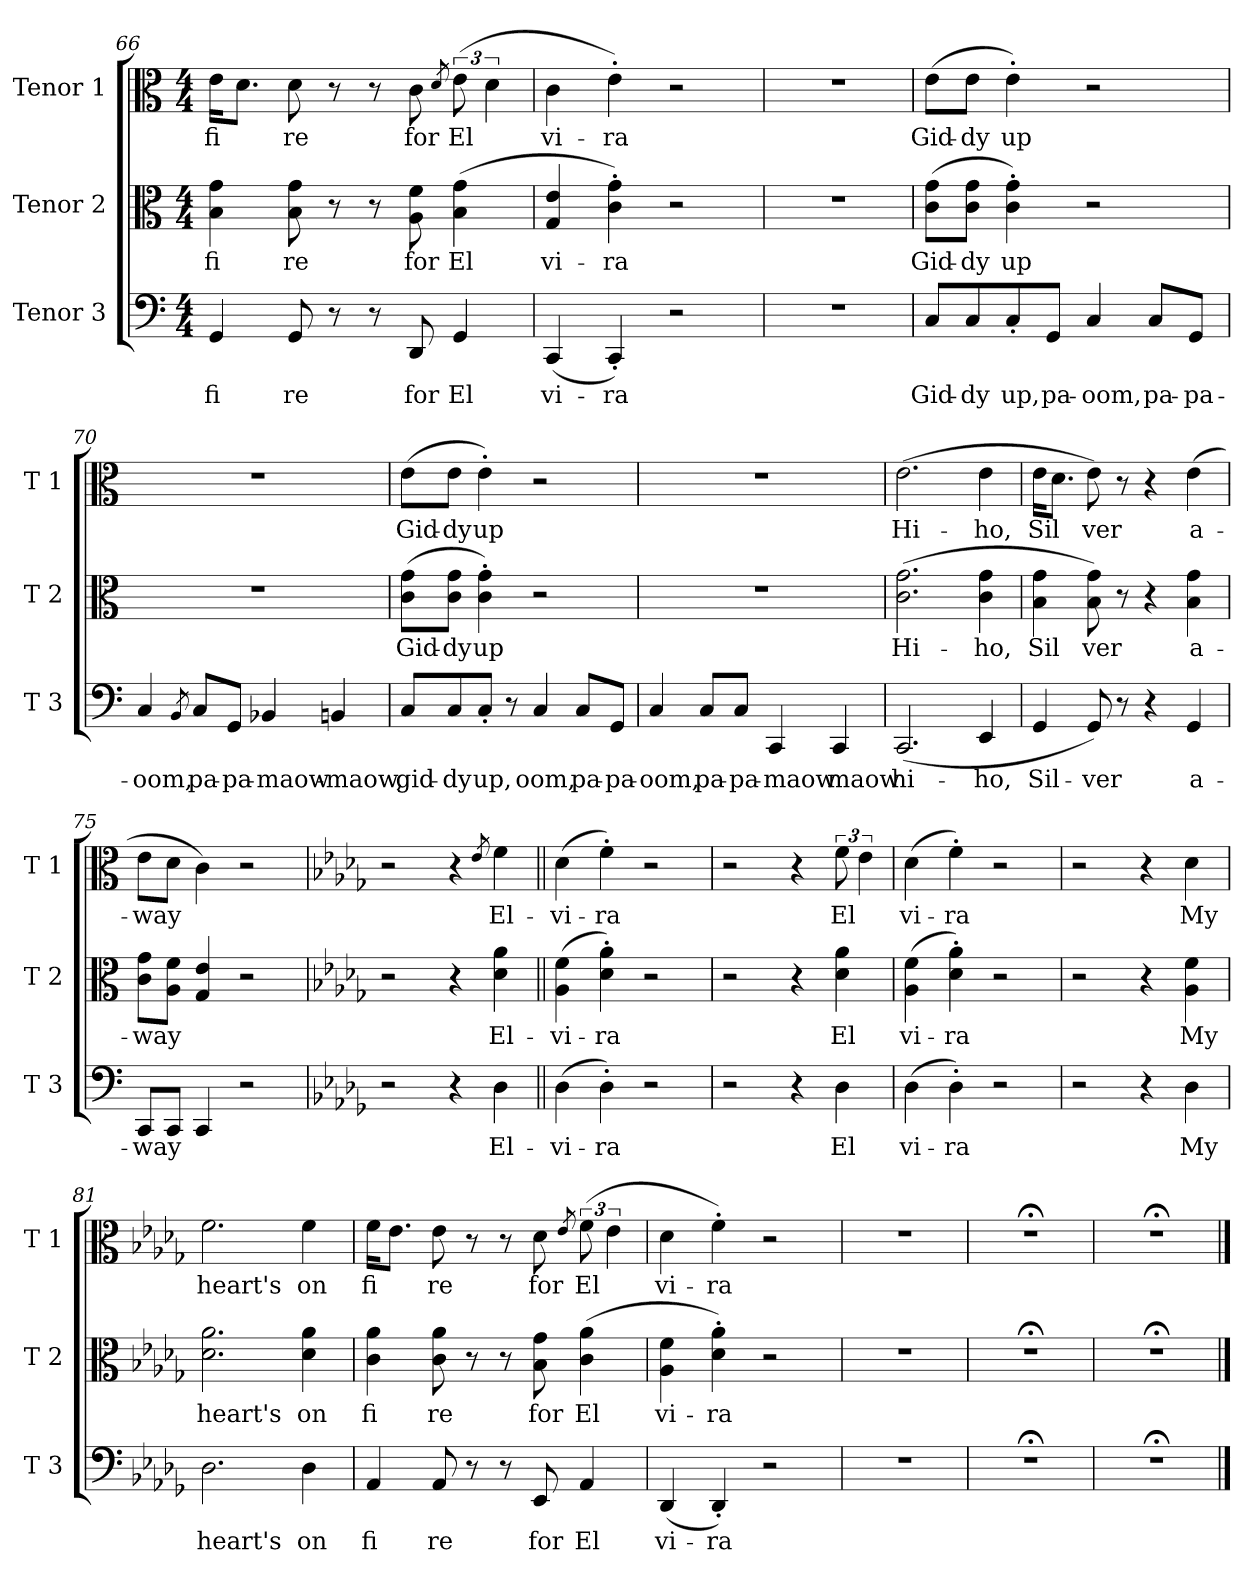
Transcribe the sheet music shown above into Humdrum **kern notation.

**kern	**text	**kern	**text	**kern	**text
*part3	*part3	*part2	*part2	*part1	*part1
*staff3	*staff3	*staff2	*staff2	*staff1	*staff1
*I"Tenor 3	*	*I"Tenor 2	*	*I"Tenor 1	*
*I'T 3	*	*I'T 2	*	*I'T 1	*
*clefF4	*	*clefC3	*	*clefC3	*
*k[]	*	*k[]	*	*k[]	*
*M4/4	*	*M4/4	*	*M4/4	*
=66	=66	=66	=66	=66	=66
!	!LO:LY:b	!	!LO:LY:b	!	!LO:LY:b
4GG/	fi	4B\ 4g\	fi	16e\KL	fi
.	.	.	.	8.d\J	.
!	!LO:LY:b	!	!LO:LY:b	!	!LO:LY:b
8GG/	re	8B\ 8g\	re	8d\	re
8r	.	8r	.	8r	.
8r	.	8r	.	8r	.
!	!LO:LY:b	!	!LO:LY:b	!	!LO:LY:b
8DD/	for	8A\ 8f\	for	8c\	for
.	.	.	.	8qd/	.
!	!LO:LY:b	!	!LO:LY:b	!	!LO:LY:b
4GG/	El	(>4B\ 4g\	El	(>12e\	El
.	.	.	.	6d\	.
=67	=67	=67	=67	=67	=67
!	!LO:LY:b	!	!LO:LY:b	!	!LO:LY:b
(<4CC/	vi-	4G/ 4e/	vi-	4c\	vi-
!	!LO:LY:b	!	!LO:LY:b	!	!LO:LY:b
4CC'/)	-ra	4c\' 4g\')	-ra	4e'\)	-ra
2r	.	2r	.	2r	.
=68	=68	=68	=68	=68	=68
1r	.	1r	.	1r	.
=69	=69	=69	=69	=69	=69
!	!LO:LY:b	!	!LO:LY:b	!	!LO:LY:b
8C/L	Gid-	(>8c\ 8g\L	Gid-	(>8e\L	Gid-
!	!LO:LY:b	!	!LO:LY:b	!	!LO:LY:b
8C/	-dy	8c\ 8g\J	-dy	8e\J	-dy
!	!LO:LY:b	!	!LO:LY:b	!	!LO:LY:b
8C'/	up,	4c\' 4g\')	up	4e'\)	up
!	!LO:LY:b	!	!	!	!
8GG/J	pa-	.	.	.	.
!	!LO:LY:b	!	!	!	!
4C/	-oom,	2r	.	2r	.
!	!LO:LY:b	!	!	!	!
8C/L	pa-	.	.	.	.
!	!LO:LY:b	!	!	!	!
8GG/J	-pa-	.	.	.	.
=70	=70	=70	=70	=70	=70
!	!LO:LY:b	!	!	!	!
4C/	-oom,	1r	.	1r	.
8qBB/	.	.	.	.	.
!	!LO:LY:b	!	!	!	!
8C/L	pa-	.	.	.	.
!	!LO:LY:b	!	!	!	!
8GG/J	-pa-	.	.	.	.
!	!LO:LY:b	!	!	!	!
4BB-X/	-maow-	.	.	.	.
!	!LO:LY:b	!	!	!	!
4BBn/	-maow,	.	.	.	.
=71	=71	=71	=71	=71	=71
!	!LO:LY:b	!	!LO:LY:b	!	!LO:LY:b
8C/L	gid-	(>8c\ 8g\L	Gid-	(>8e\L	Gid-
!	!LO:LY:b	!	!LO:LY:b	!	!LO:LY:b
8C/	-dy	8c\ 8g\J	-dy	8e\J	-dy
!	!LO:LY:b	!	!LO:LY:b	!	!LO:LY:b
8C'/J	up,	4c\' 4g\')	up	4e'\)	up
8r	.	.	.	.	.
!	!LO:LY:b	!	!	!	!
4C/	oom,	2r	.	2r	.
!	!LO:LY:b	!	!	!	!
8C/L	pa-	.	.	.	.
!	!LO:LY:b	!	!	!	!
8GG/J	-pa-	.	.	.	.
=72	=72	=72	=72	=72	=72
!	!LO:LY:b	!	!	!	!
4C/	-oom,	1r	.	1r	.
!	!LO:LY:b	!	!	!	!
8C/L	pa-	.	.	.	.
!	!LO:LY:b	!	!	!	!
8C/J	-pa-	.	.	.	.
!	!LO:LY:b	!	!	!	!
4CC/	-maow	.	.	.	.
!	!LO:LY:b	!	!	!	!
4CC/	maow	.	.	.	.
=73	=73	=73	=73	=73	=73
!	!LO:LY:b	!	!LO:LY:b	!	!LO:LY:b
(<2.CC/	hi-	(>2.c\ 2.g\	Hi-	(>2.e\	Hi-
!	!LO:LY:b	!	!LO:LY:b	!	!LO:LY:b
4EE/	-ho,	4c\ 4g\	-ho,	4e\	-ho,
=74	=74	=74	=74	=74	=74
!	!LO:LY:b	!	!LO:LY:b	!	!LO:LY:b
4GG/	Sil-	4B\ 4g\	Sil	16e\KL	Sil
.	.	.	.	8.d\J	.
!	!LO:LY:b	!	!LO:LY:b	!	!LO:LY:b
8GG/)	-ver	8B\ 8g\)	ver	8e\)	ver
8r	.	8r	.	8r	.
4r	.	4r	.	4r	.
!	!LO:LY:b	!	!LO:LY:b	!	!LO:LY:b
4GG/	a-	4B\ 4g\	a-	(>4e\	a-
=75	=75	=75	=75	=75	=75
!	!LO:LY:b	!	!LO:LY:b	!	!LO:LY:b
8CC/L	-way	8c\ 8g\L	-way	8e\L	-way
8CC/J	.	8A\ 8f\J	.	8d\J	.
4CC/	.	4G/ 4e/	.	4c\)	.
2r	.	2r	.	2r	.
=76	=76	=76	=76	=76	=76
*k[b-e-a-d-g-]	*	*k[b-e-a-d-g-]	*	*k[b-e-a-d-g-]	*
*D-:	*	*D-:	*	*D-:	*
2r	.	2r	.	2r	.
4r	.	4r	.	4r	.
.	.	.	.	8qe-/	.
!	!LO:LY:b	!	!LO:LY:b	!	!LO:LY:b
4D-\	El-	4d-\ 4a-\	El-	4f\	El-
=77||	=77||	=77||	=77||	=77||	=77||
!	!LO:LY:b	!	!LO:LY:b	!	!LO:LY:b
(>4D-\	-vi-	(>4A-\ 4f\	-vi-	(>4d-\	-vi-
!	!LO:LY:b	!	!LO:LY:b	!	!LO:LY:b
4D-'\)	-ra	4d-\' 4a-\')	-ra	4f'\)	-ra
2r	.	2r	.	2r	.
=78	=78	=78	=78	=78	=78
2r	.	2r	.	2r	.
4r	.	4r	.	4r	.
!	!LO:LY:b	!	!LO:LY:b	!	!LO:LY:b
4D-\	El	4d-\ 4a-\	El	12f\	El
.	.	.	.	6e-\	.
=79	=79	=79	=79	=79	=79
!	!LO:LY:b	!	!LO:LY:b	!	!LO:LY:b
(>4D-\	vi-	(>4A-\ 4f\	vi-	(>4d-\	vi-
!	!LO:LY:b	!	!LO:LY:b	!	!LO:LY:b
4D-'\)	-ra	4d-\' 4a-\')	-ra	4f'\)	-ra
2r	.	2r	.	2r	.
=80	=80	=80	=80	=80	=80
2r	.	2r	.	2r	.
4r	.	4r	.	4r	.
!	!LO:LY:b	!	!LO:LY:b	!	!LO:LY:b
4D-\	My	4A-\ 4f\	My	4d-\	My
=81	=81	=81	=81	=81	=81
!	!LO:LY:b	!	!LO:LY:b	!	!LO:LY:b
2.D-\	heart's	2.d-\ 2.a-\	heart's	2.f\	heart's
!	!LO:LY:b	!	!LO:LY:b	!	!LO:LY:b
4D-\	on	4d-\ 4a-\	on	4f\	on
=82	=82	=82	=82	=82	=82
!	!LO:LY:b	!	!LO:LY:b	!	!LO:LY:b
4AA-/	fi	4c\ 4a-\	fi	16f\KL	fi
.	.	.	.	8.e-\J	.
!	!LO:LY:b	!	!LO:LY:b	!	!LO:LY:b
8AA-/	re	8c\ 8a-\	re	8e-\	re
8r	.	8r	.	8r	.
8r	.	8r	.	8r	.
!	!LO:LY:b	!	!LO:LY:b	!	!LO:LY:b
8EE-/	for	8B-\ 8g-\	for	8d-\	for
.	.	.	.	8qe-/	.
!	!LO:LY:b	!	!LO:LY:b	!	!LO:LY:b
4AA-/	El	(>4c\ 4a-\	El	(>12f\	El
.	.	.	.	6e-\	.
=83	=83	=83	=83	=83	=83
!	!LO:LY:b	!	!LO:LY:b	!	!LO:LY:b
(<4DD-/	vi-	4A-\ 4f\	vi-	4d-\	vi-
!	!LO:LY:b	!	!LO:LY:b	!	!LO:LY:b
4DD-'/)	-ra	4d-\' 4a-\')	-ra	4f'\)	-ra
2r	.	2r	.	2r	.
=84	=84	=84	=84	=84	=84
1r	.	1r	.	1r	.
=84X1	=84X1	=84X1	=84X1	=84X1	=84X1
1r;<	.	1r;<	.	1r;<	.
=84X2	=84X2	=84X2	=84X2	=84X2	=84X2
1r;<	.	1r;<	.	1r;<	.
==	==	==	==	==	==
*-	*-	*-	*-	*-	*-
